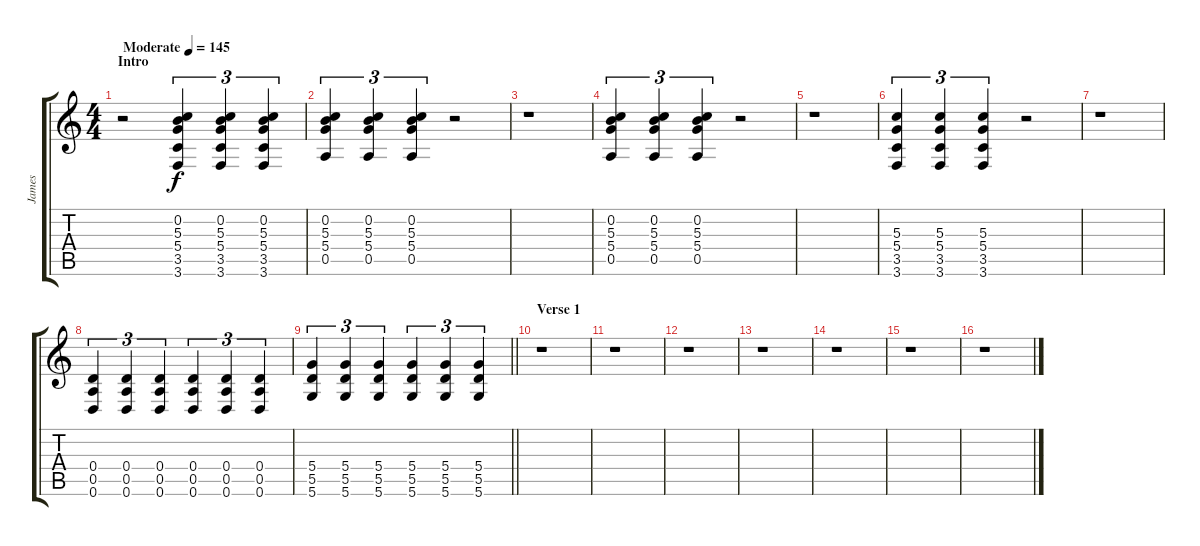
\track ("James" "James") {instrument distortionguitar}
\staff {score tabs}
\tuning (E4 B3 G3 D3 A2 D2) {hide}
\ts (4 4)
\section ("" "Intro")
\tempo (145 "Moderate")
\clef g2
\ks c
r.2{dy f instrument distortionguitar} (0.2 5.3 5.4 3.5 3.6).4{tu (3 2)} (0.2 5.3 5.4 3.5 3.6).4{tu (3 2)} (0.2 5.3 5.4 3.5 3.6).4{tu (3 2)} |
(0.2 5.3 5.4 0.5).4{tu (3 2) balance 8} (0.2 5.3 5.4 0.5).4{tu (3 2)} (0.2 5.3 5.4 0.5).4{tu (3 2)} r.2 |
r.1 |
(0.2 5.3 5.4 0.5).4{tu (3 2)} (0.2 5.3 5.4 0.5).4{tu (3 2)} (0.2 5.3 5.4 0.5).4{tu (3 2)} r.2 |
r.1 |
(5.3 5.4 3.5 3.6).4{tu (3 2)} (5.3 5.4 3.5 3.6).4{tu (3 2)} (5.3 5.4 3.5 3.6).4{tu (3 2)} r.2 |
r.1 |
(0.4 0.5 0.6).4{tu (3 2)} (0.4 0.5 0.6).4{tu (3 2)} (0.4 0.5 0.6).4{tu (3 2)} (0.4 0.5 0.6).4{tu (3 2)} (0.4 0.5 0.6).4{tu (3 2)} (0.4 0.5 0.6).4{tu (3 2)} |
\barLineRight lightlight
(5.4 5.5 5.6).4{tu (3 2)} (5.4 5.5 5.6).4{tu (3 2)} (5.4 5.5 5.6).4{tu (3 2)} (5.4 5.5 5.6).4{tu (3 2)} (5.4 5.5 5.6).4{tu (3 2)} (5.4 5.5 5.6).4{tu (3 2)} |
\section ("" "Verse 1")
r.1 |
r.1 |
r.1 |
r.1 |
r.1 |
r.1 |
r.1
